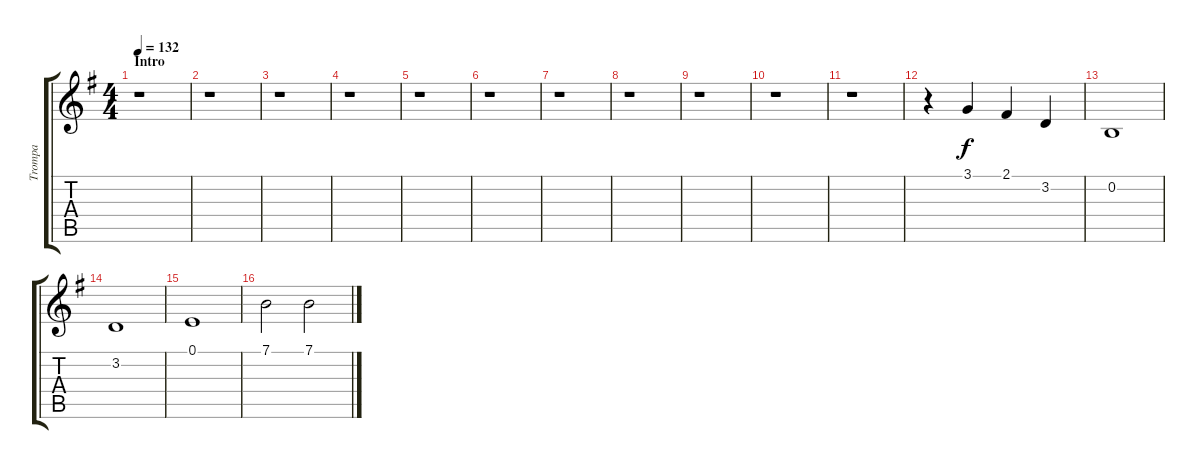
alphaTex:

\track ("Trompa" "Trompa") {instrument frenchhorn}
\staff {score tabs}
\tuning (E4 B3 G3 D3 A2 E2) {hide}
\ts (4 4)
\section ("" "Intro")
\tempo 132
\clef g2
\ks eminor
r.1{dy f instrument frenchhorn} |
r.1 |
r.1 |
r.1 |
r.1 |
r.1 |
r.1 |
r.1 |
r.1 |
r.1 |
r.1 |
r.4 3.1.4 2.1.4 3.2.4 |
0.2.1 |
3.2.1 |
0.1.1 |
7.1.2 7.1.2
